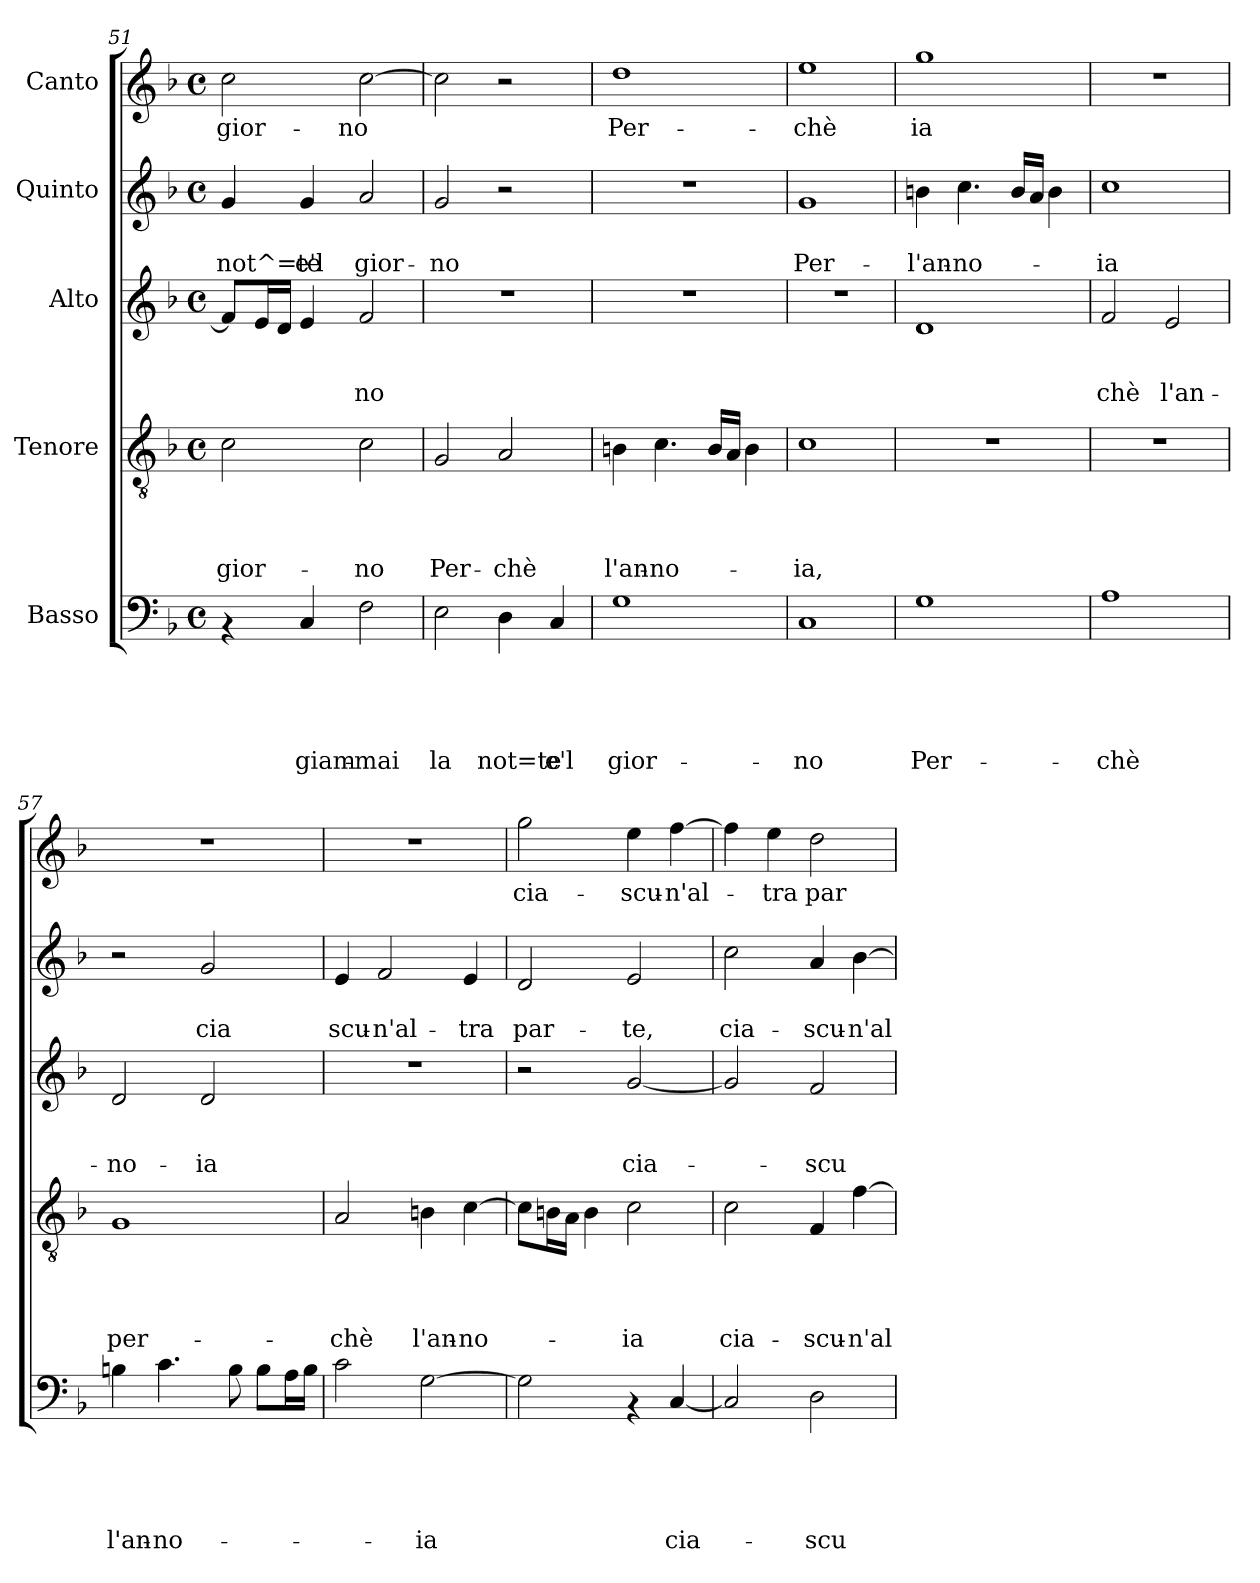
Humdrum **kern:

**kern	**text	**text	**text	**text	**text	**kern	**text	**text	**text	**text	**kern	**text	**text	**text	**kern	**text	**text	**kern	**text
*part5	*part5	*part5	*part5	*part5	*part5	*part4	*part4	*part4	*part4	*part4	*part3	*part3	*part3	*part3	*part2	*part2	*part2	*part1	*part1
*staff5	*staff5	*staff5	*staff5	*staff5	*staff5	*staff4	*staff4	*staff4	*staff4	*staff4	*staff3	*staff3	*staff3	*staff3	*staff2	*staff2	*staff2	*staff1	*staff1
*I"Basso	*	*	*	*	*	*I"Tenore	*	*	*	*	*I"Alto	*	*	*	*I"Quinto	*	*	*I"Canto	*
*clefF4	*	*	*	*	*	*clefGv2	*	*	*	*	*clefG2	*	*	*	*clefG2	*	*	*clefG2	*
*k[b-]	*	*	*	*	*	*k[b-]	*	*	*	*	*k[b-]	*	*	*	*k[b-]	*	*	*k[b-]	*
*F:	*	*	*	*	*	*F:	*	*	*	*	*F:	*	*	*	*F:	*	*	*F:	*
*M4/4	*	*	*	*	*	*M4/4	*	*	*	*	*M4/4	*	*	*	*M4/4	*	*	*M4/4	*
*met(c)	*	*	*	*	*	*met(c)	*	*	*	*	*met(c)	*	*	*	*met(c)	*	*	*met(c)	*
=51	=51	=51	=51	=51	=51	=51	=51	=51	=51	=51	=51	=51	=51	=51	=51	=51	=51	=51	=51
!	!	!	!	!	!	!	!	!	!	!LO:LY:b	!	!	!	!	!	!	!LO:LY:b	!	!LO:LY:b
4rAA	.	.	.	.	.	2c\	.	.	.	gior-	8f/L]	.	.	.	4g/	.	not^=te	2cc\	gior-
.	.	.	.	.	.	.	.	.	.	.	16e/L	.	.	.	.	.	.	.	.
.	.	.	.	.	.	.	.	.	.	.	16d/JJ	.	.	.	.	.	.	.	.
!	!	!	!	!	!LO:LY:b	!	!	!	!	!	!	!	!	!	!	!	!LO:LY:b	!	!
4C/	.	.	.	.	giam-	.	.	.	.	.	4e/	.	.	.	4g/	.	e'l	.	.
!	!	!	!	!	!LO:LY:b	!	!	!	!	!LO:LY:b	!	!	!	!LO:LY:b	!	!	!LO:LY:b	!	!LO:LY:b
2F\	.	.	.	.	-mai	2c\	.	.	.	-no	2f/	.	.	-no	2a/	.	gior-	[>2cc\	-no
=52	=52	=52	=52	=52	=52	=52	=52	=52	=52	=52	=52	=52	=52	=52	=52	=52	=52	=52	=52
!	!	!	!	!	!LO:LY:b	!	!	!	!	!LO:LY:b	!	!	!	!	!	!	!LO:LY:b	!	!
2E\	.	.	.	.	la	2G/	.	.	.	Per-	1r	.	.	.	2g/	.	-no	2cc\]	.
!	!	!	!	!	!LO:LY:b	!	!	!	!	!LO:LY:b	!	!	!	!	!	!	!	!	!
4D\	.	.	.	.	not=te	2A/	.	.	.	-chè	.	.	.	.	2r	.	.	2r	.
!	!	!	!	!	!LO:LY:b	!	!	!	!	!	!	!	!	!	!	!	!	!	!
4C/	.	.	.	.	e'l	.	.	.	.	.	.	.	.	.	.	.	.	.	.
=53	=53	=53	=53	=53	=53	=53	=53	=53	=53	=53	=53	=53	=53	=53	=53	=53	=53	=53	=53
!	!	!	!	!	!LO:LY:b	!	!	!	!	!LO:LY:b	!	!	!	!	!	!	!	!	!LO:LY:b
1G	.	.	.	.	gior-	4Bn\	.	.	.	l'an-	1r	.	.	.	1r	.	.	1dd	Per-
!	!	!	!	!	!	!	!	!	!	!LO:LY:b	!	!	!	!	!	!	!	!	!
.	.	.	.	.	.	4.c\	.	.	.	-no-	.	.	.	.	.	.	.	.	.
.	.	.	.	.	.	16B/LL	.	.	.	.	.	.	.	.	.	.	.	.	.
.	.	.	.	.	.	16A/JJ	.	.	.	.	.	.	.	.	.	.	.	.	.
.	.	.	.	.	.	4B\	.	.	.	.	.	.	.	.	.	.	.	.	.
!!LO:PB:g=z
=54	=54	=54	=54	=54	=54	=54	=54	=54	=54	=54	=54	=54	=54	=54	=54	=54	=54	=54	=54
!	!	!	!	!	!LO:LY:b	!	!	!	!	!LO:LY:b	!	!	!	!	!	!	!LO:LY:b	!	!LO:LY:b
1C	.	.	.	.	-no	1c	.	.	.	-ia,	1r	.	.	.	1g	.	Per-	1ee	-chè
=55	=55	=55	=55	=55	=55	=55	=55	=55	=55	=55	=55	=55	=55	=55	=55	=55	=55	=55	=55
!	!	!	!	!	!LO:LY:b	!	!	!	!	!	!	!	!	!	!	!	!LO:LY:b	!	!LO:LY:b
1G	.	.	.	.	Per-	1r	.	.	.	.	1d	.	.	.	4bn\	.	-l'an-	1gg	ia
!	!	!	!	!	!	!	!	!	!	!	!	!	!	!	!	!	!LO:LY:b	!	!
.	.	.	.	.	.	.	.	.	.	.	.	.	.	.	4.cc\	.	-no-	.	.
.	.	.	.	.	.	.	.	.	.	.	.	.	.	.	16b/LL	.	.	.	.
.	.	.	.	.	.	.	.	.	.	.	.	.	.	.	16a/JJ	.	.	.	.
.	.	.	.	.	.	.	.	.	.	.	.	.	.	.	4b\	.	.	.	.
=56	=56	=56	=56	=56	=56	=56	=56	=56	=56	=56	=56	=56	=56	=56	=56	=56	=56	=56	=56
!	!	!	!	!	!LO:LY:b	!	!	!	!	!	!	!	!	!LO:LY:b	!	!	!LO:LY:b	!	!
1A	.	.	.	.	-chè	1r	.	.	.	.	2f/	.	.	chè	1cc	.	-ia	1r	.
!	!	!	!	!	!	!	!	!	!	!	!	!	!	!LO:LY:b	!	!	!	!	!
.	.	.	.	.	.	.	.	.	.	.	2e/	.	.	l'an-	.	.	.	.	.
=57	=57	=57	=57	=57	=57	=57	=57	=57	=57	=57	=57	=57	=57	=57	=57	=57	=57	=57	=57
!	!	!	!	!	!LO:LY:b	!	!	!	!	!LO:LY:b	!	!	!	!LO:LY:b	!	!	!	!	!
4Bn\	.	.	.	.	l'an-	1G	.	.	.	per-	2d/	.	.	-no-	2r	.	.	1r	.
!	!	!	!	!	!LO:LY:b	!	!	!	!	!	!	!	!	!	!	!	!	!	!
4.c\	.	.	.	.	-no-	.	.	.	.	.	.	.	.	.	.	.	.	.	.
!	!	!	!	!	!	!	!	!	!	!	!	!	!	!LO:LY:b	!	!	!LO:LY:b	!	!
.	.	.	.	.	.	.	.	.	.	.	2d/	.	.	-ia	2g/	.	cia	.	.
8B\	.	.	.	.	.	.	.	.	.	.	.	.	.	.	.	.	.	.	.
8B\L	.	.	.	.	.	.	.	.	.	.	.	.	.	.	.	.	.	.	.
16A\L	.	.	.	.	.	.	.	.	.	.	.	.	.	.	.	.	.	.	.
16B\JJ	.	.	.	.	.	.	.	.	.	.	.	.	.	.	.	.	.	.	.
=58	=58	=58	=58	=58	=58	=58	=58	=58	=58	=58	=58	=58	=58	=58	=58	=58	=58	=58	=58
!	!	!	!	!	!	!	!	!	!	!LO:LY:b	!	!	!	!	!	!	!LO:LY:b	!	!
2c\	.	.	.	.	.	2A/	.	.	.	-chè	1r	.	.	.	4e/	.	scu-	1r	.
!	!	!	!	!	!	!	!	!	!	!	!	!	!	!	!	!	!LO:LY:b	!	!
.	.	.	.	.	.	.	.	.	.	.	.	.	.	.	2f/	.	-n'al-	.	.
!	!	!	!	!	!LO:LY:b	!	!	!	!	!LO:LY:b	!	!	!	!	!	!	!	!	!
[>2G\	.	.	.	.	-ia	4Bn\	.	.	.	l'an-	.	.	.	.	.	.	.	.	.
!	!	!	!	!	!	!	!	!	!	!LO:LY:b	!	!	!	!	!	!	!LO:LY:b	!	!
.	.	.	.	.	.	[>4c\	.	.	.	-no-	.	.	.	.	4e/	.	-tra	.	.
=59	=59	=59	=59	=59	=59	=59	=59	=59	=59	=59	=59	=59	=59	=59	=59	=59	=59	=59	=59
!	!	!	!	!	!	!	!	!	!	!	!	!	!	!	!	!	!LO:LY:b	!	!LO:LY:b
2G\]	.	.	.	.	.	8c\L]	.	.	.	.	2r	.	.	.	2d/	.	par-	2gg\	cia-
.	.	.	.	.	.	16Bn\L	.	.	.	.	.	.	.	.	.	.	.	.	.
.	.	.	.	.	.	16A\JJ	.	.	.	.	.	.	.	.	.	.	.	.	.
.	.	.	.	.	.	4B\	.	.	.	.	.	.	.	.	.	.	.	.	.
!	!	!	!	!	!	!	!	!	!	!LO:LY:b	!	!	!	!LO:LY:b	!	!	!LO:LY:b	!	!LO:LY:b
4rAA	.	.	.	.	.	2c\	.	.	.	-ia	[<2g/	.	.	cia-	2e/	.	-te,	4ee\	-scu-
!	!	!	!	!	!LO:LY:b	!	!	!	!	!	!	!	!	!	!	!	!	!	!LO:LY:b
[<4C/	.	.	.	.	cia-	.	.	.	.	.	.	.	.	.	.	.	.	[<4ff\	-n'al-
!!LO:LB:g=z
=60	=60	=60	=60	=60	=60	=60	=60	=60	=60	=60	=60	=60	=60	=60	=60	=60	=60	=60	=60
!	!	!	!	!	!	!	!	!	!	!LO:LY:b	!	!	!	!	!	!	!LO:LY:b	!	!
2C/]	.	.	.	.	.	2c\	.	.	.	cia-	2g/]	.	.	.	2cc\	.	cia-	4ff\]	.
!	!	!	!	!	!	!	!	!	!	!	!	!	!	!	!	!	!	!	!LO:LY:b
.	.	.	.	.	.	.	.	.	.	.	.	.	.	.	.	.	.	4ee\	-tra
!	!	!	!	!	!LO:LY:b	!	!	!	!	!LO:LY:b	!	!	!	!LO:LY:b	!	!	!LO:LY:b	!	!LO:LY:b
2D\	.	.	.	.	-scu-	4F/	.	.	.	-scu-	2f/	.	.	-scu-	4a/	.	-scu-	2dd\	par-
!	!	!	!	!	!	!	!	!	!	!LO:LY:b	!	!	!	!	!	!	!LO:LY:b	!	!
.	.	.	.	.	.	[>4f\	.	.	.	-n'al-	.	.	.	.	[>4b-\	.	-n'al-	.	.
=	=	=	=	=	=	=	=	=	=	=	=	=	=	=	=	=	=	=	=
*-	*-	*-	*-	*-	*-	*-	*-	*-	*-	*-	*-	*-	*-	*-	*-	*-	*-	*-	*-
